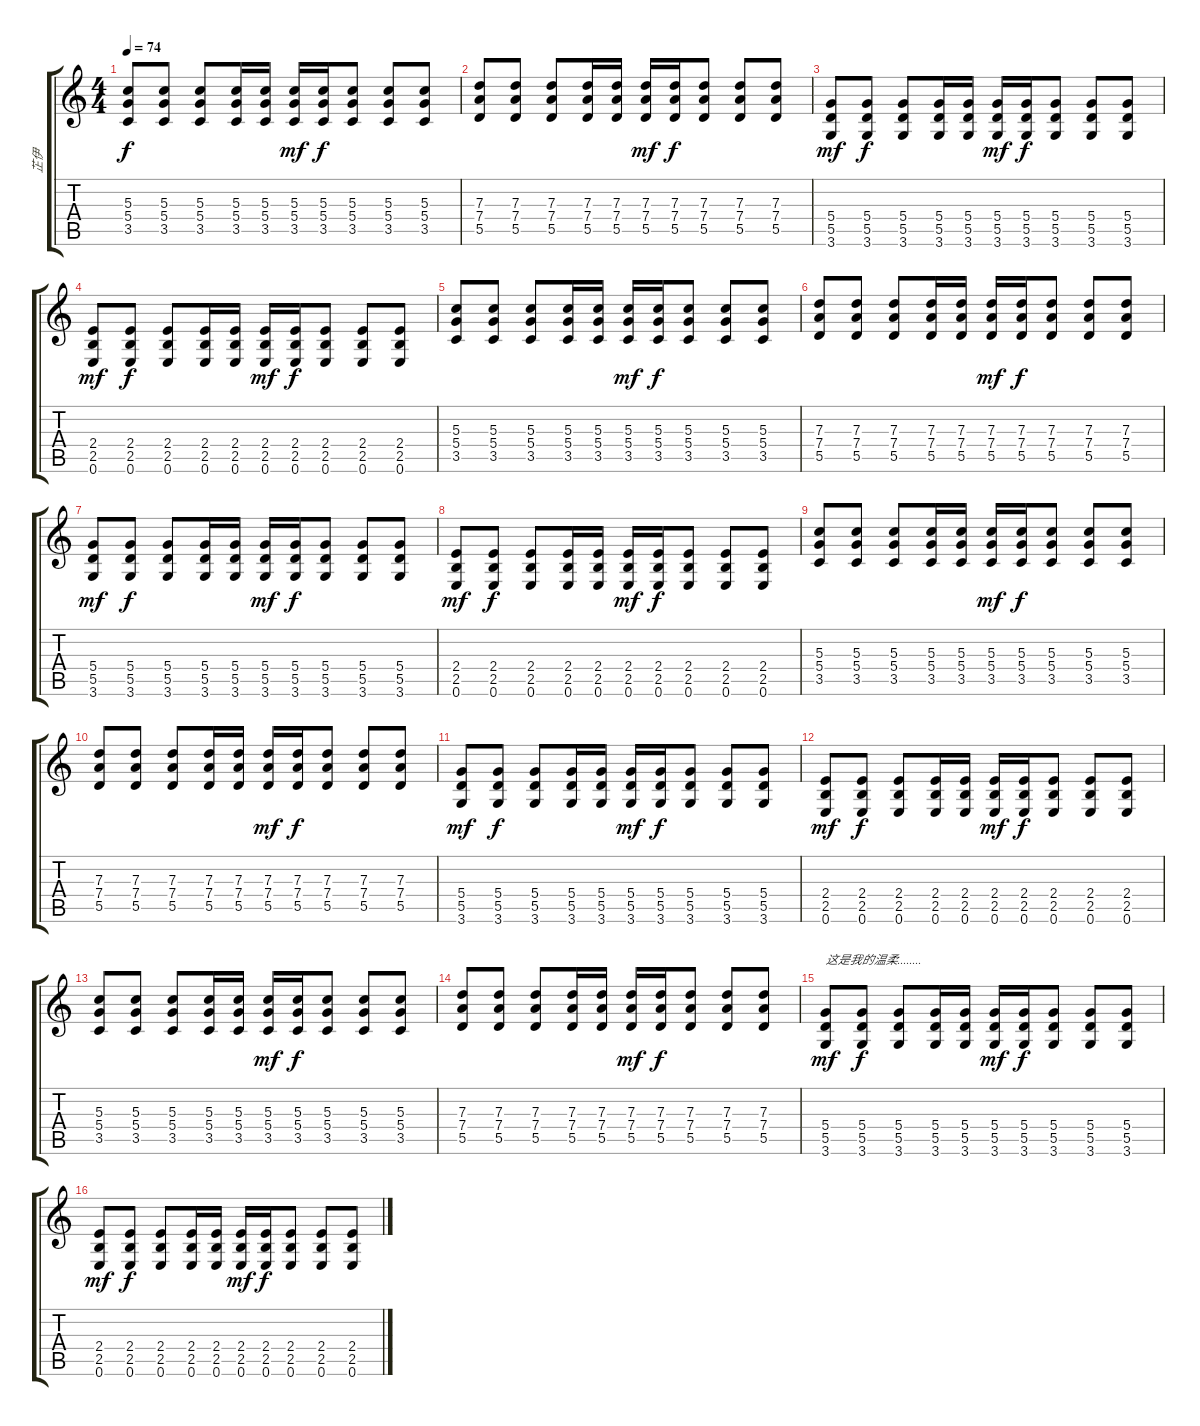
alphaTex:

\track ("芷伊" "芷伊") {instrument overdrivenguitar}
\staff {score tabs}
\tuning (E4 B3 G3 D3 A2 E2) {hide}
\ts (4 4)
\tempo 74
\clef g2
\ks c
(5.3 5.4 3.5).8{dy f} (5.3 5.4 3.5).8 (5.3 5.4 3.5).8 (5.3 5.4 3.5).16 (5.3 5.4 3.5).16 (5.3 5.4 3.5).16{dy mf} (5.3 5.4 3.5).16{dy f} (5.3 5.4 3.5).8 (5.3 5.4 3.5).8 (5.3 5.4 3.5).8 |
(7.3 7.4 5.5).8 (7.3 7.4 5.5).8 (7.3 7.4 5.5).8 (7.3 7.4 5.5).16 (7.3 7.4 5.5).16 (7.3 7.4 5.5).16{dy mf} (7.3 7.4 5.5).16{dy f} (7.3 7.4 5.5).8 (7.3 7.4 5.5).8 (7.3 7.4 5.5).8 |
(5.4 5.5 3.6).8{dy mf} (5.4 5.5 3.6).8{dy f} (5.4 5.5 3.6).8 (5.4 5.5 3.6).16 (5.4 5.5 3.6).16 (5.4 5.5 3.6).16{dy mf} (5.4 5.5 3.6).16{dy f} (5.4 5.5 3.6).8 (5.4 5.5 3.6).8 (5.4 5.5 3.6).8 |
(2.4 2.5 0.6).8{dy mf} (2.4 2.5 0.6).8{dy f} (2.4 2.5 0.6).8 (2.4 2.5 0.6).16 (2.4 2.5 0.6).16 (2.4 2.5 0.6).16{dy mf} (2.4 2.5 0.6).16{dy f} (2.4 2.5 0.6).8 (2.4 2.5 0.6).8 (2.4 2.5 0.6).8 |
(5.3 5.4 3.5).8 (5.3 5.4 3.5).8 (5.3 5.4 3.5).8 (5.3 5.4 3.5).16 (5.3 5.4 3.5).16 (5.3 5.4 3.5).16{dy mf} (5.3 5.4 3.5).16{dy f} (5.3 5.4 3.5).8 (5.3 5.4 3.5).8 (5.3 5.4 3.5).8 |
(7.3 7.4 5.5).8 (7.3 7.4 5.5).8 (7.3 7.4 5.5).8 (7.3 7.4 5.5).16 (7.3 7.4 5.5).16 (7.3 7.4 5.5).16{dy mf} (7.3 7.4 5.5).16{dy f} (7.3 7.4 5.5).8 (7.3 7.4 5.5).8 (7.3 7.4 5.5).8 |
(5.4 5.5 3.6).8{dy mf} (5.4 5.5 3.6).8{dy f} (5.4 5.5 3.6).8 (5.4 5.5 3.6).16 (5.4 5.5 3.6).16 (5.4 5.5 3.6).16{dy mf} (5.4 5.5 3.6).16{dy f} (5.4 5.5 3.6).8 (5.4 5.5 3.6).8 (5.4 5.5 3.6).8 |
(2.4 2.5 0.6).8{dy mf} (2.4 2.5 0.6).8{dy f} (2.4 2.5 0.6).8 (2.4 2.5 0.6).16 (2.4 2.5 0.6).16 (2.4 2.5 0.6).16{dy mf} (2.4 2.5 0.6).16{dy f} (2.4 2.5 0.6).8 (2.4 2.5 0.6).8 (2.4 2.5 0.6).8 |
(5.3 5.4 3.5).8 (5.3 5.4 3.5).8 (5.3 5.4 3.5).8 (5.3 5.4 3.5).16 (5.3 5.4 3.5).16 (5.3 5.4 3.5).16{dy mf} (5.3 5.4 3.5).16{dy f} (5.3 5.4 3.5).8 (5.3 5.4 3.5).8 (5.3 5.4 3.5).8 |
(7.3 7.4 5.5).8 (7.3 7.4 5.5).8 (7.3 7.4 5.5).8 (7.3 7.4 5.5).16 (7.3 7.4 5.5).16 (7.3 7.4 5.5).16{dy mf} (7.3 7.4 5.5).16{dy f} (7.3 7.4 5.5).8 (7.3 7.4 5.5).8 (7.3 7.4 5.5).8 |
(5.4 5.5 3.6).8{dy mf} (5.4 5.5 3.6).8{dy f} (5.4 5.5 3.6).8 (5.4 5.5 3.6).16 (5.4 5.5 3.6).16 (5.4 5.5 3.6).16{dy mf} (5.4 5.5 3.6).16{dy f} (5.4 5.5 3.6).8 (5.4 5.5 3.6).8 (5.4 5.5 3.6).8 |
(2.4 2.5 0.6).8{dy mf} (2.4 2.5 0.6).8{dy f} (2.4 2.5 0.6).8 (2.4 2.5 0.6).16 (2.4 2.5 0.6).16 (2.4 2.5 0.6).16{dy mf} (2.4 2.5 0.6).16{dy f} (2.4 2.5 0.6).8 (2.4 2.5 0.6).8 (2.4 2.5 0.6).8 |
(5.3 5.4 3.5).8 (5.3 5.4 3.5).8 (5.3 5.4 3.5).8 (5.3 5.4 3.5).16 (5.3 5.4 3.5).16 (5.3 5.4 3.5).16{dy mf} (5.3 5.4 3.5).16{dy f} (5.3 5.4 3.5).8 (5.3 5.4 3.5).8 (5.3 5.4 3.5).8 |
(7.3 7.4 5.5).8 (7.3 7.4 5.5).8 (7.3 7.4 5.5).8 (7.3 7.4 5.5).16 (7.3 7.4 5.5).16 (7.3 7.4 5.5).16{dy mf} (7.3 7.4 5.5).16{dy f} (7.3 7.4 5.5).8 (7.3 7.4 5.5).8 (7.3 7.4 5.5).8 |
(5.4 5.5 3.6).8{txt "这是我的温柔........" dy mf} (5.4 5.5 3.6).8{dy f} (5.4 5.5 3.6).8 (5.4 5.5 3.6).16 (5.4 5.5 3.6).16 (5.4 5.5 3.6).16{dy mf} (5.4 5.5 3.6).16{dy f} (5.4 5.5 3.6).8 (5.4 5.5 3.6).8 (5.4 5.5 3.6).8 |
(2.4 2.5 0.6).8{dy mf} (2.4 2.5 0.6).8{dy f} (2.4 2.5 0.6).8 (2.4 2.5 0.6).16 (2.4 2.5 0.6).16 (2.4 2.5 0.6).16{dy mf} (2.4 2.5 0.6).16{dy f} (2.4 2.5 0.6).8 (2.4 2.5 0.6).8 (2.4 2.5 0.6).8
